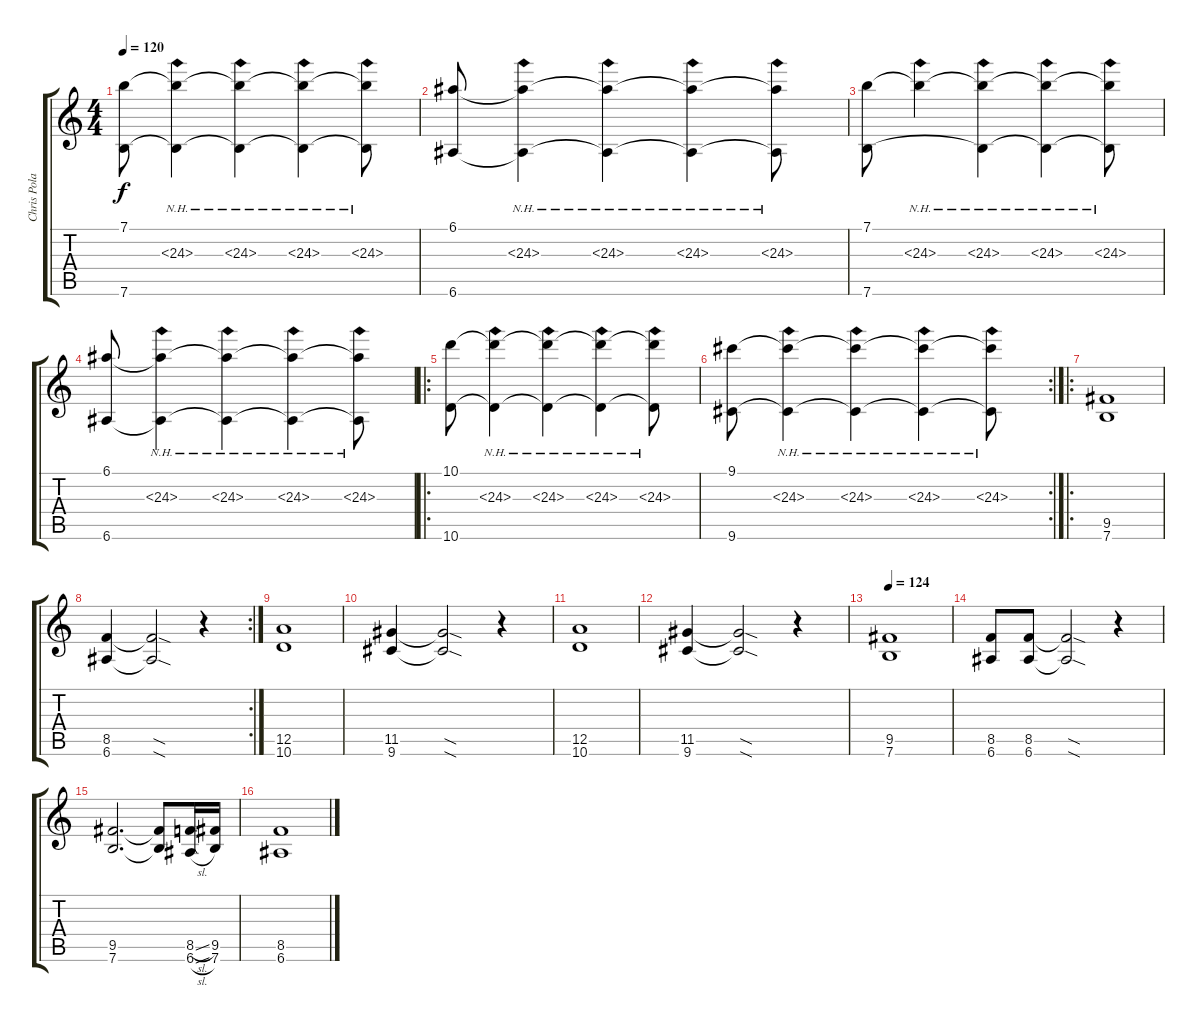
\track ("Chris Poland" "Chris Pola") {instrument distortionguitar}
\staff {score tabs}
\tuning (E4 B3 G3 D3 A2 E2) {hide}
\ts (4 4)
\tempo 120
\clef g2
\ks c
(7.1 7.6).8{dy f} (7.1{t} 24.3{nh} 7.6{t}).4 (7.1{t} 24.3{nh} 7.6{t}).4 (7.1{t} 24.3{nh} 7.6{t}).4 (7.1{t} 24.3{nh} 7.6{t}).8 |
(6.1 6.6).8 (6.1{t} 24.3{nh} 6.6{t}).4 (6.1{t} 24.3{nh} 6.6{t}).4 (6.1{t} 24.3{nh} 6.6{t}).4 (6.1{t} 24.3{nh} 6.6{t}).8 |
(7.1 7.6).8 (7.1{t} 24.3{nh}).4 (7.1{t} 24.3{nh} 7.6{t}).4 (7.1{t} 24.3{nh} 7.6{t}).4 (7.1{t} 24.3{nh} 7.6{t}).8 |
(6.1 6.6).8 (6.1{t} 24.3{nh} 6.6{t}).4 (6.1{t} 24.3{nh} 6.6{t}).4 (6.1{t} 24.3{nh} 6.6{t}).4 (6.1{t} 24.3{nh} 6.6{t}).8 |
\ro
(10.1 10.6).8 (10.1{t} 24.3{nh} 10.6{t}).4 (10.1{t} 24.3{nh} 10.6{t}).4 (10.1{t} 24.3{nh} 10.6{t}).4 (10.1{t} 24.3{nh} 10.6{t}).8 |
\rc 2
(9.1 9.6).8 (9.1{t} 24.3{nh} 9.6{t}).4 (9.1{t} 24.3{nh} 9.6{t}).4 (9.1{t} 24.3{nh} 9.6{t}).4 (9.1{t} 24.3{nh} 9.6{t}).8 |
\ro
(9.5 7.6).1 |
\rc 2
(8.5 6.6).4 (8.5{sod t} 6.6{sod t}).2 r.4 |
(12.5 10.6).1 |
(11.5 9.6).4 (11.5{sod t} 9.6{sod t}).2 r.4 |
(12.5 10.6).1 |
(11.5 9.6).4 (11.5{sod t} 9.6{sod t}).2 r.4 |
\tempo 124
(9.5 7.6).1 |
(8.5 6.6).8 (8.5 6.6).8 (8.5{sod t} 6.6{sod t}).2 r.4 |
(9.5 7.6).2{d} (9.5{t} 7.6{t}).8 (8.5{sl} 6.6{sl}).16 (9.5 7.6).16 |
(8.5 6.6).1
